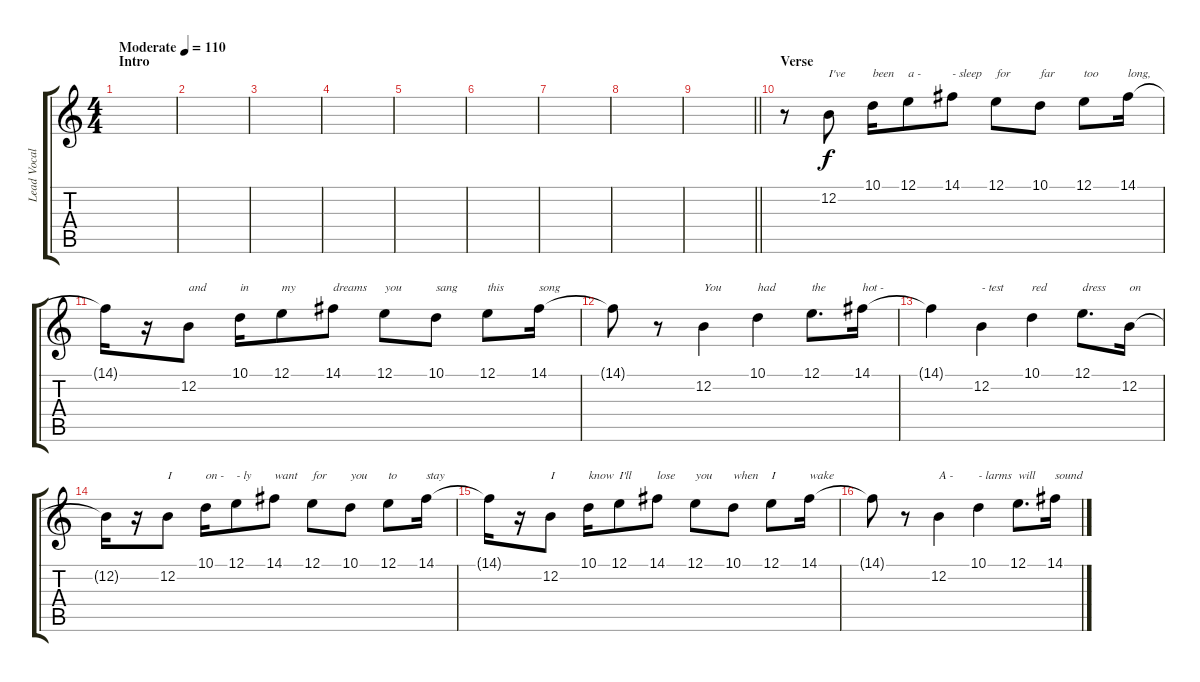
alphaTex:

\track ("Lead Vocal" "Lead Vocal") {instrument lead1square}
\staff {score tabs}
\tuning (E4 B3 G3 D3 A2 E2) {hide}
\ts (4 4)
\section ("" "Intro")
\tempo (110 "Moderate")
\clef g2
\ks c
|
|
|
|
|
|
|
|
\barLineRight lightlight
|
\section ("" "Verse")
r.8 12.2.8{txt "I've"} 10.1.16{txt "been"} 12.1.8{txt "a -"} 14.1.8{txt "- sleep"} 12.1.8{txt "for"} 10.1.8{txt "far"} 12.1.8{txt "too"} 14.1.16{txt "long,"} |
14.1{t}.16 r.16 12.2.8{txt "and"} 10.1.16{txt "in"} 12.1.8{txt "my"} 14.1.8{txt "dreams"} 12.1.8{txt "you"} 10.1.8{txt "sang"} 12.1.8{txt "this"} 14.1.16{txt "song"} |
14.1{t}.8 r.8 12.2.4{txt "You"} 10.1.4{txt "had"} 12.1.8{d txt "the"} 14.1.16{txt "hot -"} |
14.1{t}.4 12.2.4{txt "- test"} 10.1.4{txt "red"} 12.1.8{d txt "dress"} 12.2.16{txt "on"} |
12.2{t}.16 r.16 12.2.8{txt "I"} 10.1.16{txt "on -"} 12.1.8{txt "- ly"} 14.1.8{txt "want"} 12.1.8{txt "for"} 10.1.8{txt "you"} 12.1.8{txt "to"} 14.1.16{txt "stay"} |
14.1{t}.16 r.16 12.2.8{txt "I"} 10.1.16{txt "know"} 12.1.8{txt "I'll"} 14.1.8{txt "lose"} 12.1.8{txt "you"} 10.1.8{txt "when"} 12.1.8{txt "I"} 14.1.16{txt "wake"} |
14.1{t}.8 r.8 12.2.4{txt "A -"} 10.1.4{txt "- larms"} 12.1.8{d txt "will"} 14.1.16{txt "sound"}
